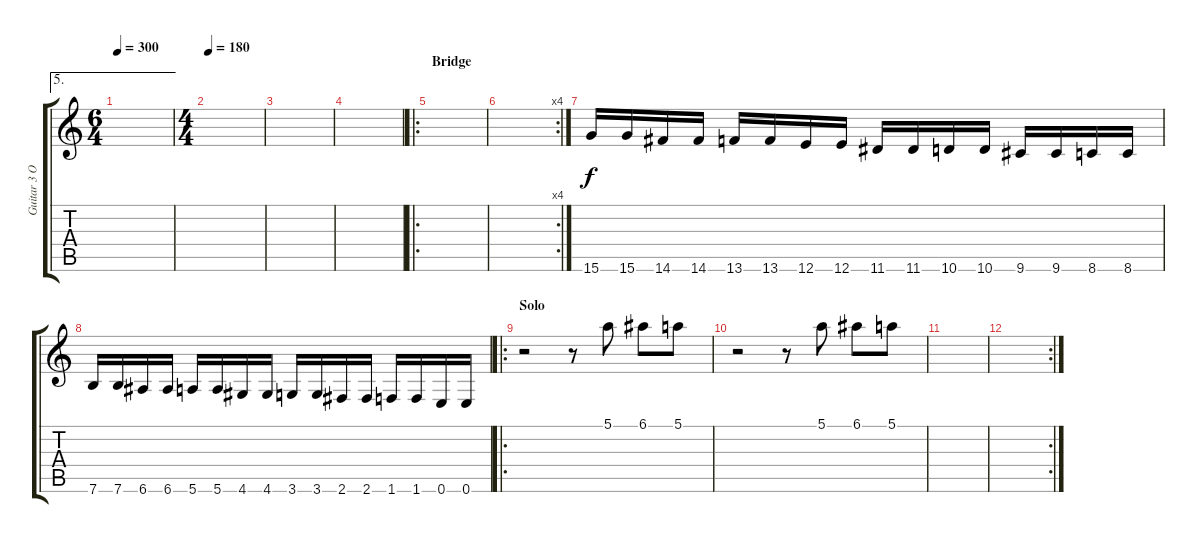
\track ("Guitar 3 Overdub" "Guitar 3 O") {instrument distortionguitar}
\staff {score tabs}
\tuning (E4 B3 G3 D3 A2 E2) {hide}
\ae 5
\ts (6 4)
\tempo 300
\clef g2
\ks c
|
\ts (4 4)
\tempo 180
|
|
|
\ro
\section ("" "Bridge")
|
\rc 4
|
15.6.16 15.6.16 14.6.16 14.6.16 13.6.16 13.6.16 12.6.16 12.6.16 11.6.16 11.6.16 10.6.16 10.6.16 9.6.16 9.6.16 8.6.16 8.6.16 |
7.6.16 7.6.16 6.6.16 6.6.16 5.6.16 5.6.16 4.6.16 4.6.16 3.6.16 3.6.16 2.6.16 2.6.16 1.6.16 1.6.16 0.6.16 0.6.16 |
\ro
\section ("" "Solo")
r.2 r.8 5.1.8 6.1.8 5.1.8 |
r.2 r.8 5.1.8 6.1.8 5.1.8 |
|
\rc 2
